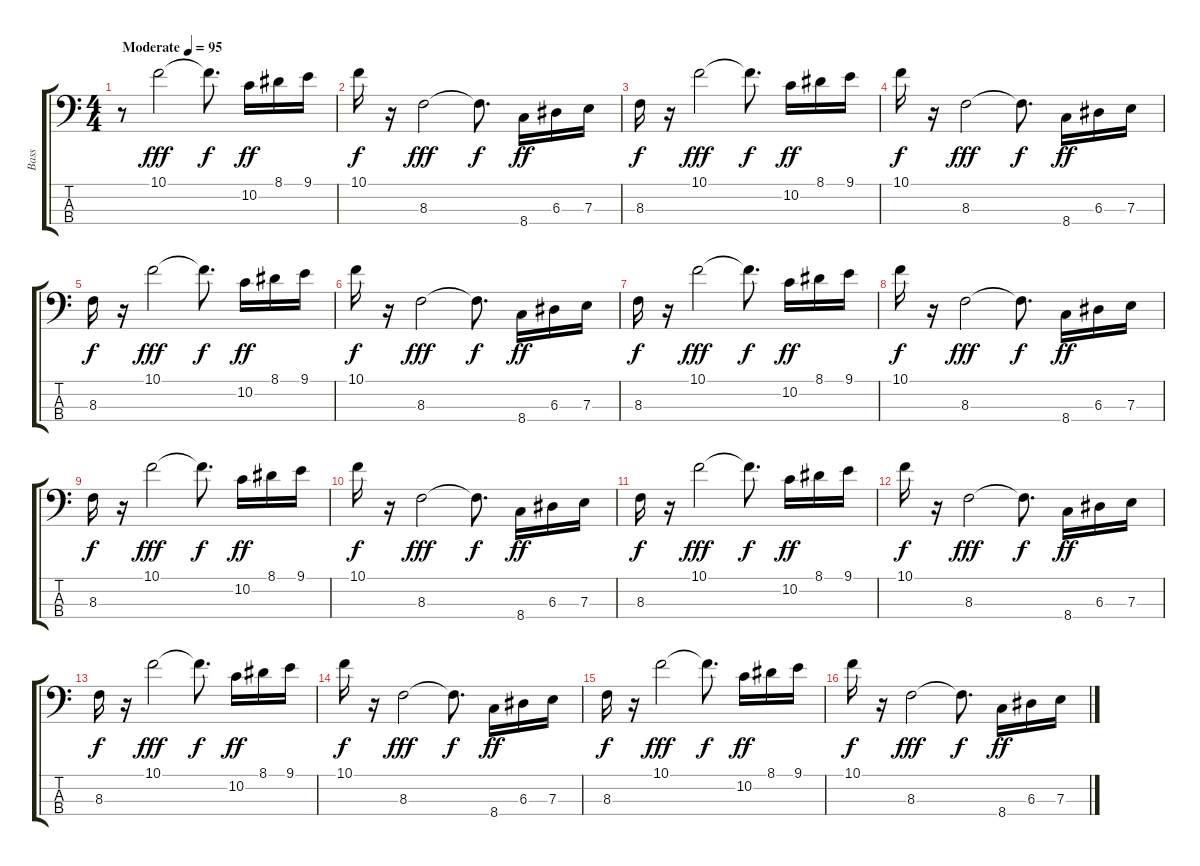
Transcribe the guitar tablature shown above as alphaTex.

\track ("Bass" "Bass") {instrument electricbassfinger}
\staff {score tabs}
\tuning (G2 D2 A1 E1) {hide}
\ts (4 4)
\tempo (95 "Moderate")
\clef f4
\ks c
r.8{dy fff instrument electricbassfinger} 10.1.2 10.1{t}.8{d dy f} 10.2.16{dy ff} 8.1.16 9.1.16 |
10.1.16{dy f} r.16 8.3.2{dy fff} 8.3{t}.8{d dy f} 8.4.16{dy ff} 6.3.16 7.3.16 |
8.3.16{dy f} r.16 10.1.2{dy fff} 10.1{t}.8{d dy f} 10.2.16{dy ff} 8.1.16 9.1.16 |
10.1.16{dy f} r.16 8.3.2{dy fff} 8.3{t}.8{d dy f} 8.4.16{dy ff} 6.3.16 7.3.16 |
8.3.16{dy f} r.16 10.1.2{dy fff} 10.1{t}.8{d dy f} 10.2.16{dy ff} 8.1.16 9.1.16 |
10.1.16{dy f} r.16 8.3.2{dy fff} 8.3{t}.8{d dy f} 8.4.16{dy ff} 6.3.16 7.3.16 |
8.3.16{dy f} r.16 10.1.2{dy fff} 10.1{t}.8{d dy f} 10.2.16{dy ff} 8.1.16 9.1.16 |
10.1.16{dy f} r.16 8.3.2{dy fff} 8.3{t}.8{d dy f} 8.4.16{dy ff} 6.3.16 7.3.16 |
8.3.16{dy f} r.16 10.1.2{dy fff} 10.1{t}.8{d dy f} 10.2.16{dy ff} 8.1.16 9.1.16 |
10.1.16{dy f} r.16 8.3.2{dy fff} 8.3{t}.8{d dy f} 8.4.16{dy ff} 6.3.16 7.3.16 |
8.3.16{dy f} r.16 10.1.2{dy fff} 10.1{t}.8{d dy f} 10.2.16{dy ff} 8.1.16 9.1.16 |
10.1.16{dy f} r.16 8.3.2{dy fff} 8.3{t}.8{d dy f} 8.4.16{dy ff} 6.3.16 7.3.16 |
8.3.16{dy f} r.16 10.1.2{dy fff} 10.1{t}.8{d dy f} 10.2.16{dy ff} 8.1.16 9.1.16 |
10.1.16{dy f} r.16 8.3.2{dy fff} 8.3{t}.8{d dy f} 8.4.16{dy ff} 6.3.16 7.3.16 |
8.3.16{dy f} r.16 10.1.2{dy fff} 10.1{t}.8{d dy f} 10.2.16{dy ff} 8.1.16 9.1.16 |
10.1.16{dy f} r.16 8.3.2{dy fff} 8.3{t}.8{d dy f} 8.4.16{dy ff} 6.3.16 7.3.16
